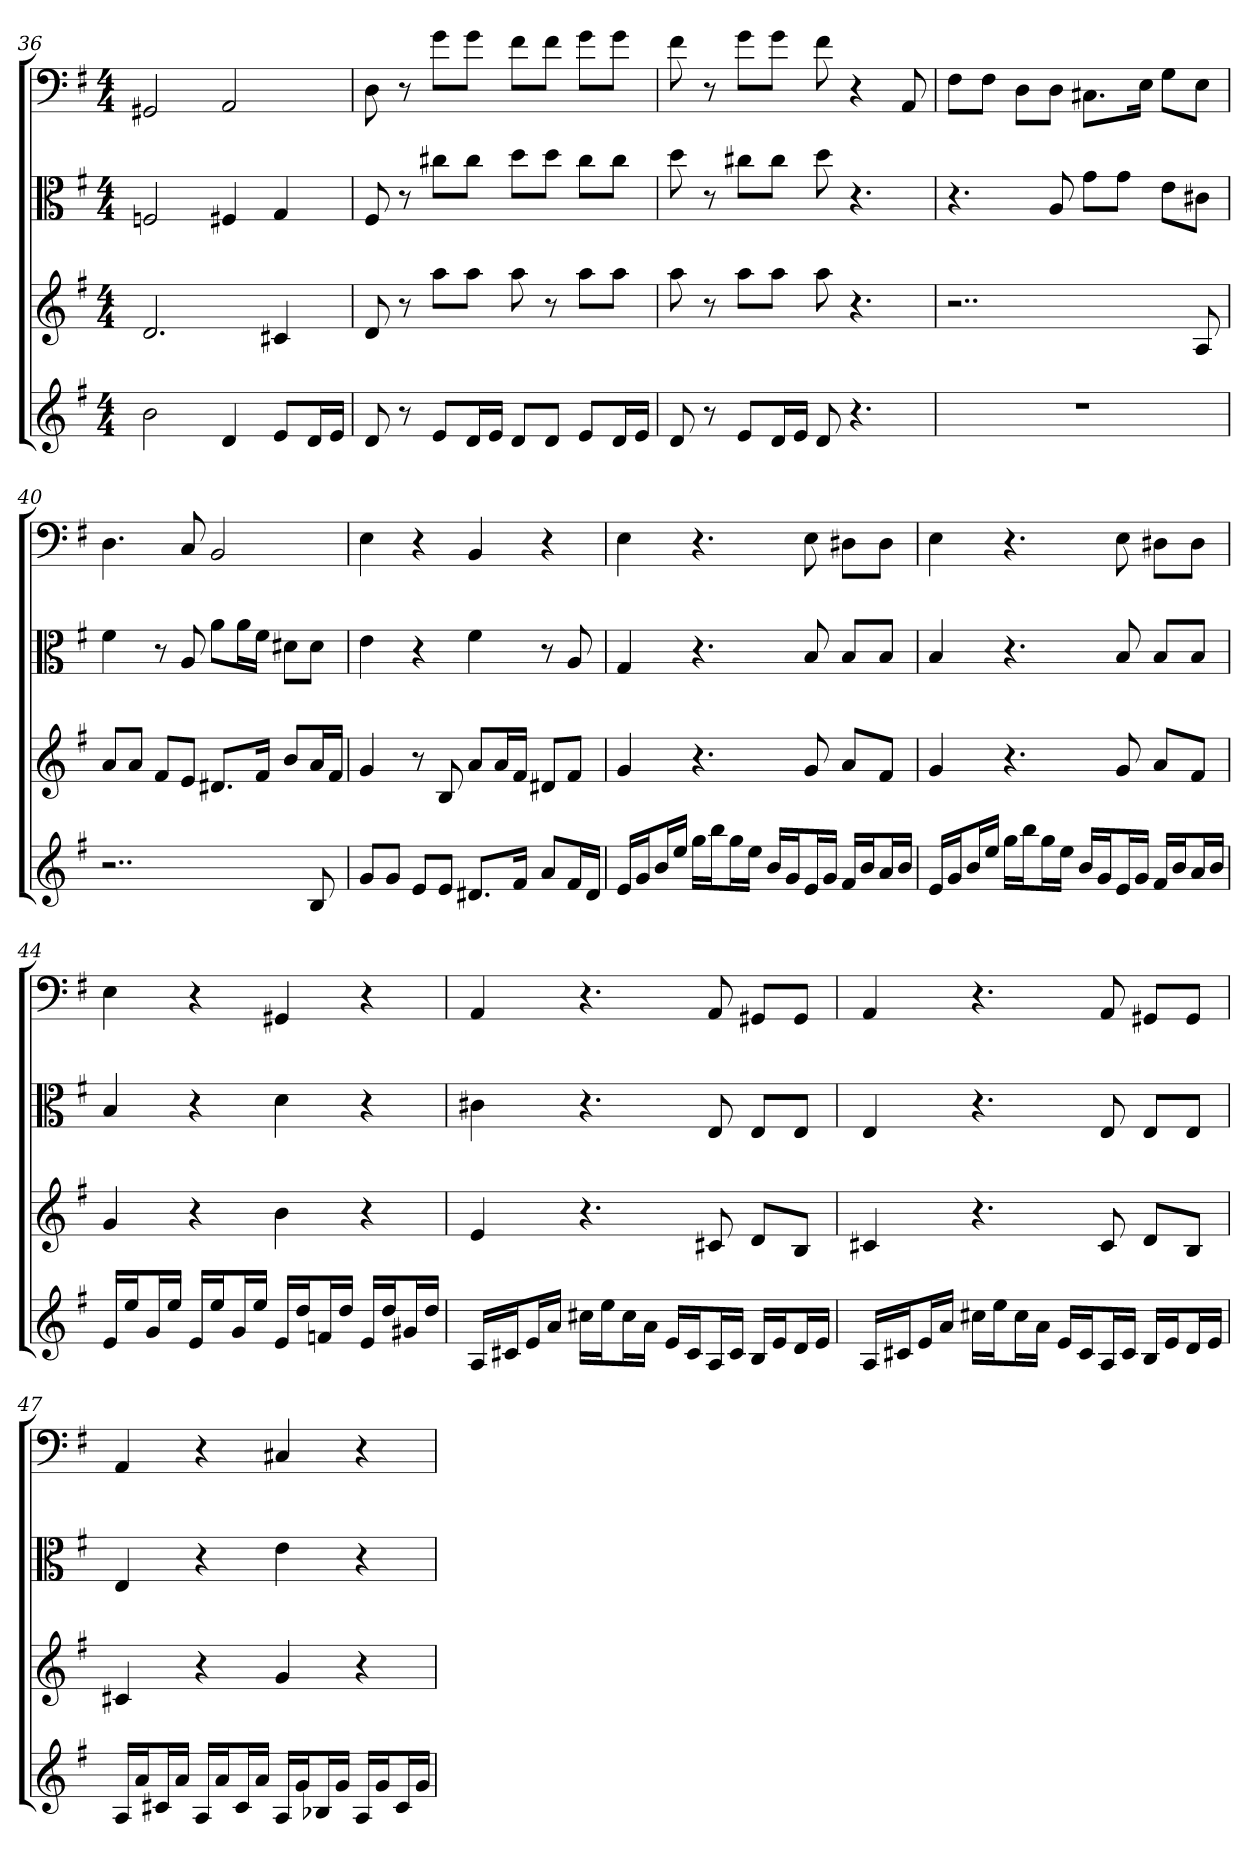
**kern	**kern	**kern	**kern
*part4	*part3	*part2	*part1
*staff4	*staff3	*staff2	*staff1
*	*	*clefC3	*clefF4
*k[f#]	*k[f#]	*k[f#]	*k[f#]
*G:	*G:	*G:	*G:
*M4/4	*M4/4	*M4/4	*M4/4
=36	=36	=36	=36
2b	2.d	2Fn	2GG#X
4d	.	4F#X	2AA
8eL	4c#X	4G	.
16dL	.	.	.
16eJJ	.	.	.
=37	=37	=37	=37
8d	8d	8F#	8D
8r	8r	8r	8r
8eL	8aaL	8cc#X\L	8g\L
16dL	8aaJ	8cc#\J	8g\J
16eJJ	.	.	.
8dL	8aa	8dd\L	8f#\L
8dJ	8r	8dd\J	8f#\J
8eL	8aaL	8cc#\L	8g\L
16dL	8aaJ	8cc#\J	8g\J
16eJJ	.	.	.
=38	=38	=38	=38
8d	8aa	8dd	8f#
8r	8r	8r	8r
8eL	8aaL	8cc#X\L	8g\L
16dL	8aaJ	8cc#\J	8g\J
16eJJ	.	.	.
8d	8aa	8dd	8f#
4.r	4.r	4.r	4r
.	.	.	8AA
=39	=39	=39	=39
1r	2..r	4.r	8F#\L
.	.	.	8F#\J
.	.	.	8D\L
.	.	8A	8D\J
.	.	8g\L	8.C#X\L
.	.	8g\J	.
.	.	.	16E\Jk
.	.	8e\L	8G\L
.	8A	8c#X\J	8E\J
=40	=40	=40	=40
2..r	8aL	4f#	4.D
.	8aJ	.	.
.	8f#L	8r	.
.	8eJ	8A	8C
.	8.d#XL	8a\L	2BB
.	.	16a\L	.
.	16f#Jk	16f#\JJ	.
.	8bL	8d#X\L	.
8B	16aL	8d#\J	.
.	16f#JJ	.	.
=41	=41	=41	=41
8gL	4g	4e	4E
8gJ	.	.	.
8eL	8r	4r	4r
8eJ	8B	.	.
8.d#XL	8aL	4f#	4BB
.	16aL	.	.
16f#Jk	16f#JJ	.	.
8aL	8d#XL	8r	4r
16f#L	8f#J	8A	.
16d#JJ	.	.	.
=42	=42	=42	=42
16eLL	4g	4G	4E
16gJ	.	.	.
16bL	.	.	.
16eeJJ	.	.	.
16ggLL	4.r	4.r	4.r
16bbJ	.	.	.
16ggL	.	.	.
16eeJJ	.	.	.
16bLL	.	.	.
16gJ	.	.	.
16eL	8g	8B	8E
16gJJ	.	.	.
16f#LL	8aL	8B/L	8D#X\L
16bJ	.	.	.
16aL	8f#J	8B/J	8D#\J
16bJJ	.	.	.
=43	=43	=43	=43
16eLL	4g	4B	4E
16gJ	.	.	.
16bL	.	.	.
16eeJJ	.	.	.
16ggLL	4.r	4.r	4.r
16bbJ	.	.	.
16ggL	.	.	.
16eeJJ	.	.	.
16bLL	.	.	.
16gJ	.	.	.
16eL	8g	8B	8E
16gJJ	.	.	.
16f#LL	8aL	8B/L	8D#X\L
16bJ	.	.	.
16aL	8f#J	8B/J	8D#\J
16bJJ	.	.	.
=44	=44	=44	=44
16eLL	4g	4B	4E
16eeJ	.	.	.
16gL	.	.	.
16eeJJ	.	.	.
16eLL	4r	4r	4r
16eeJ	.	.	.
16gL	.	.	.
16eeJJ	.	.	.
16eLL	4b	4d	4GG#X
16ddJ	.	.	.
16fnL	.	.	.
16ddJJ	.	.	.
16eLL	4r	4r	4r
16ddJ	.	.	.
16g#XL	.	.	.
16ddJJ	.	.	.
=45	=45	=45	=45
16ALL	4e	4c#X	4AA
16c#XJ	.	.	.
16eL	.	.	.
16aJJ	.	.	.
16cc#XLL	4.r	4.r	4.r
16eeJ	.	.	.
16cc#L	.	.	.
16aJJ	.	.	.
16eLL	.	.	.
16c#J	.	.	.
16AL	8c#X	8E	8AA
16c#JJ	.	.	.
16BLL	8dL	8E/L	8GG#X/L
16eJ	.	.	.
16dL	8BJ	8E/J	8GG#/J
16eJJ	.	.	.
=46	=46	=46	=46
16ALL	4c#X	4E	4AA
16c#XJ	.	.	.
16eL	.	.	.
16aJJ	.	.	.
16cc#XLL	4.r	4.r	4.r
16eeJ	.	.	.
16cc#L	.	.	.
16aJJ	.	.	.
16eLL	.	.	.
16c#J	.	.	.
16AL	8c#	8E	8AA
16c#JJ	.	.	.
16BLL	8dL	8E/L	8GG#X/L
16eJ	.	.	.
16dL	8BJ	8E/J	8GG#/J
16eJJ	.	.	.
=47	=47	=47	=47
16ALL	4c#X	4E	4AA
16aJ	.	.	.
16c#XL	.	.	.
16aJJ	.	.	.
16ALL	4r	4r	4r
16aJ	.	.	.
16c#L	.	.	.
16aJJ	.	.	.
16ALL	4g	4e	4C#X
16gJ	.	.	.
16B-XL	.	.	.
16gJJ	.	.	.
16ALL	4r	4r	4r
16gJ	.	.	.
16c#L	.	.	.
16gJJ	.	.	.
=	=	=	=
*-	*-	*-	*-
